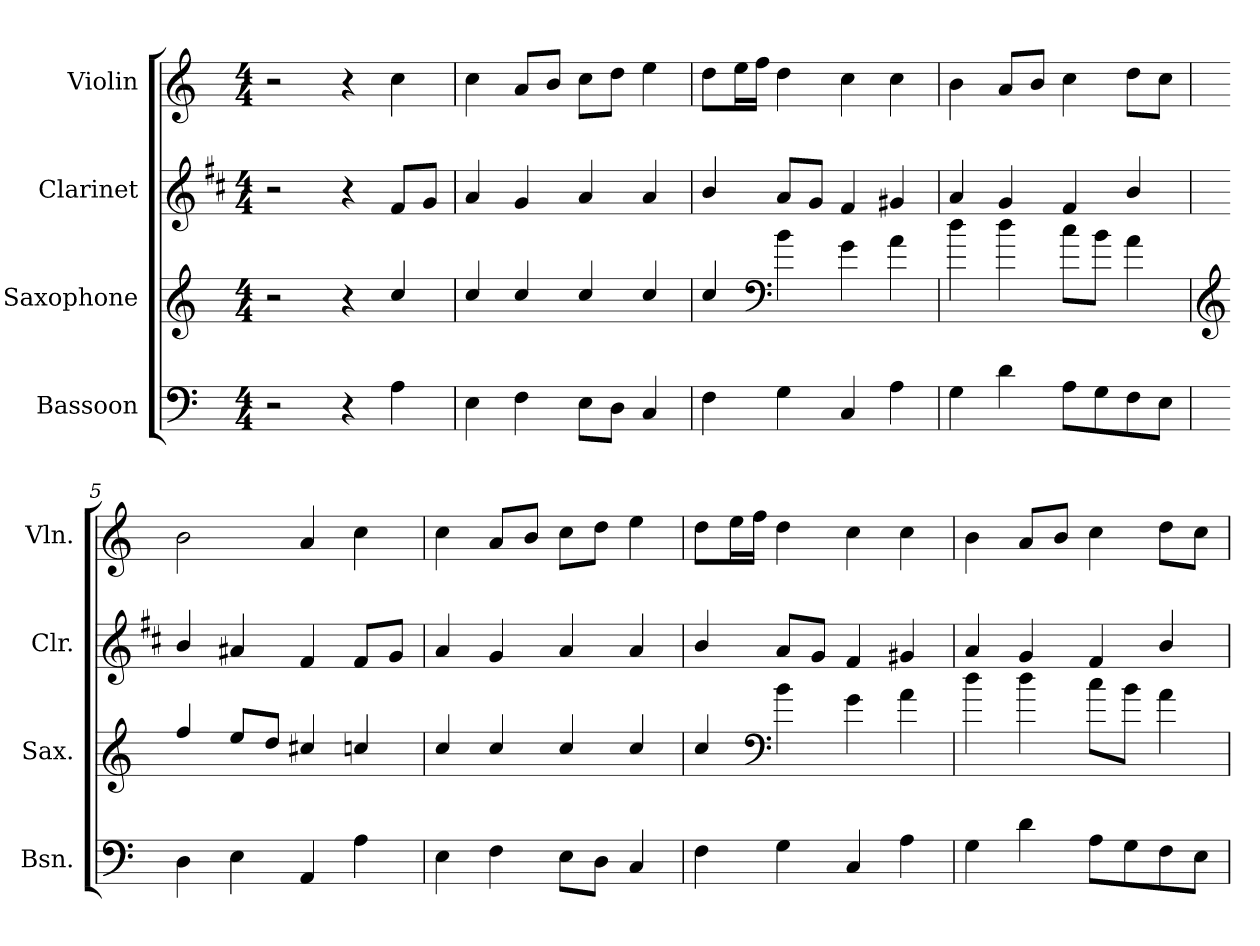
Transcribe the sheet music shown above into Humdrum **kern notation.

**kern	**kern	**kern	**kern
*part4	*part3	*part2	*part1
*staff4	*staff3	*staff2	*staff1
*I"Bassoon	*I"Saxophone	*I"Clarinet	*I"Violin
*I'Bsn.	*I'Sax.	*I'Clr.	*I'Vln.
*clefF4	*clefG2	*clefG2	*clefG2
*	*ITrd8c14	*ITrd1c2	*
*k[]	*k[]	*k[]	*k[]
*M4/4	*M4/4	*M4/4	*M4/4
*MM92	*MM92	*MM92	*MM92
=1	=1	=1	=1
2r	2r	2r	2r
4r	4r	4r	4r
4A\	4c/	8e/L	4cc\
.	.	8f/J	.
=2	=2	=2	=2
4E\	4c/	4g/	4cc\
4F\	4c/	4f/	8a/L
.	.	.	8b/J
8E\L	4c/	4g/	8cc\L
8D\J	.	.	8dd\J
4C/	4c/	4g/	4ee\
=3	=3	=3	=3
4F\	4c/	4a/	8dd\L
.	.	.	16ee\L
.	.	.	16ff\JJ
*	*clefF4	*	*
4G\	4B\	8g/L	4dd\
.	.	8f/J	.
4C/	4G\	4e/	4cc\
4A\	4A\	4f#X/	4cc\
=4	=4	=4	=4
4G\	4d\	4g/	4b\
4d\	4d\	4f/	8a/L
.	.	.	8b/J
8A\L	8c\L	4e/	4cc\
8G\	8B\J	.	.
8F\	4A\	4a/	8dd\L
8E\J	.	.	8cc\J
=5	=5	=5	=5
*	*clefG2	*	*
4D\	4f/	4a/	2b\
4E\	8e/L	4g#X/	.
.	8d/J	.	.
4AA/	4c#X/	4e/	4a/
4A\	4cn/	8e/L	4cc\
.	.	8f/J	.
!!LO:LB:g=z
=6	=6	=6	=6
4E\	4c/	4g/	4cc\
4F\	4c/	4f/	8a/L
.	.	.	8b/J
8E\L	4c/	4g/	8cc\L
8D\J	.	.	8dd\J
4C/	4c/	4g/	4ee\
=7	=7	=7	=7
4F\	4c/	4a/	8dd\L
.	.	.	16ee\L
.	.	.	16ff\JJ
*	*clefF4	*	*
4G\	4B\	8g/L	4dd\
.	.	8f/J	.
4C/	4G\	4e/	4cc\
4A\	4A\	4f#X/	4cc\
=8	=8	=8	=8
4G\	4d\	4g/	4b\
4d\	4d\	4f/	8a/L
.	.	.	8b/J
8A\L	8c\L	4e/	4cc\
8G\	8B\J	.	.
8F\	4A\	4a/	8dd\L
8E\J	.	.	8cc\J
=	=	=	=
*-	*-	*-	*-
